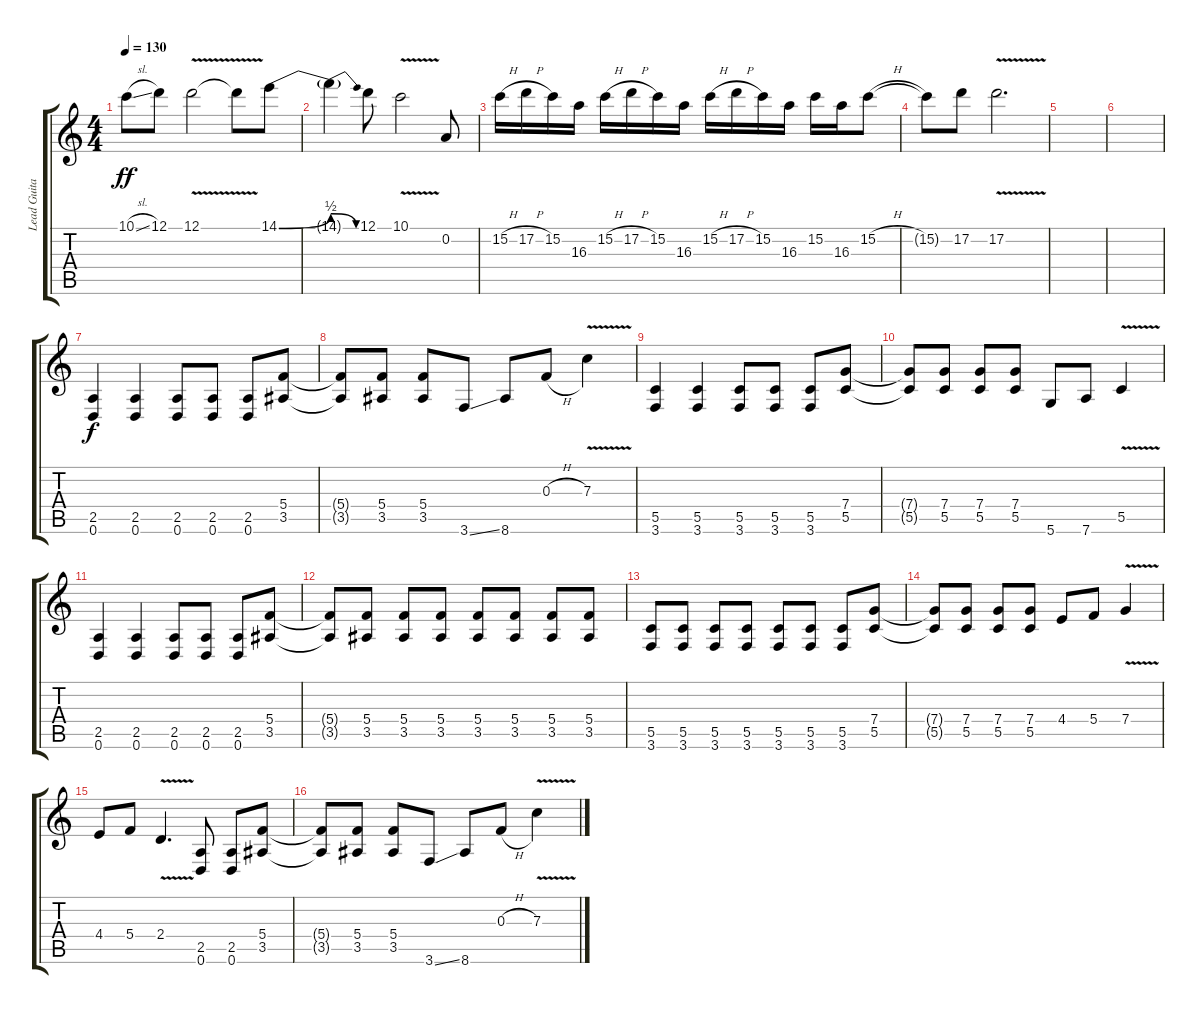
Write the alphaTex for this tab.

\track ("Lead Guitar" "Lead Guita") {instrument overdrivenguitar}
\staff {score tabs}
\tuning (D4 A3 F3 C3 G2 D2) {hide}
\ts (4 4)
\tempo 130
\clef g2
\ks c
10.1{sl}.8{dy ff} 12.1.8 12.1{v}.2 12.1{t}.8 14.1{be (bend 0 0 60 2)}.8 |
14.1{be (release 0 2 60 0) t}.4 12.1.8 10.1{v}.2 0.2.8 |
15.2{h}.16 17.2{h}.16 15.2.16 16.3.16 15.2{h}.16 17.2{h}.16 15.2.16 16.3.16 15.2{h}.16 17.2{h}.16 15.2.16 16.3.16 15.2.16 16.3.16 15.2{h}.8 |
15.2{t}.8 17.2.8 17.2{v}.2{d} |
|
|
(2.5 0.6).4{dy f} (2.5 0.6).4 (2.5 0.6).8 (2.5 0.6).8 (2.5 0.6).8 (5.4 3.5).8 |
(5.4{t} 3.5{t}).8 (5.4 3.5).8 (5.4 3.5).8 3.6{ss}.8 8.6.8 0.3{h}.8 7.3{v}.4 |
(5.5 3.6).4 (5.5 3.6).4 (5.5 3.6).8 (5.5 3.6).8 (5.5 3.6).8 (7.4 5.5).8 |
(7.4{t} 5.5{t}).8 (7.4 5.5).8 (7.4 5.5).8 (7.4 5.5).8 5.6.8 7.6.8 5.5{v}.4 |
(2.5 0.6).4 (2.5 0.6).4 (2.5 0.6).8 (2.5 0.6).8 (2.5 0.6).8 (5.4 3.5).8 |
(5.4{t} 3.5{t}).8 (5.4 3.5).8 (5.4 3.5).8 (5.4 3.5).8 (5.4 3.5).8 (5.4 3.5).8 (5.4 3.5).8 (5.4 3.5).8 |
(5.5 3.6).8 (5.5 3.6).8 (5.5 3.6).8 (5.5 3.6).8 (5.5 3.6).8 (5.5 3.6).8 (5.5 3.6).8 (7.4 5.5).8 |
(7.4{t} 5.5{t}).8 (7.4 5.5).8 (7.4 5.5).8 (7.4 5.5).8 4.4.8 5.4.8 7.4{v}.4 |
4.4.8 5.4.8 2.4{v}.4{d} (2.5 0.6).8 (2.5 0.6).8 (5.4 3.5).8 |
(5.4{t} 3.5{t}).8 (5.4 3.5).8 (5.4 3.5).8 3.6{ss}.8 8.6.8 0.3{h}.8 7.3{v}.4
